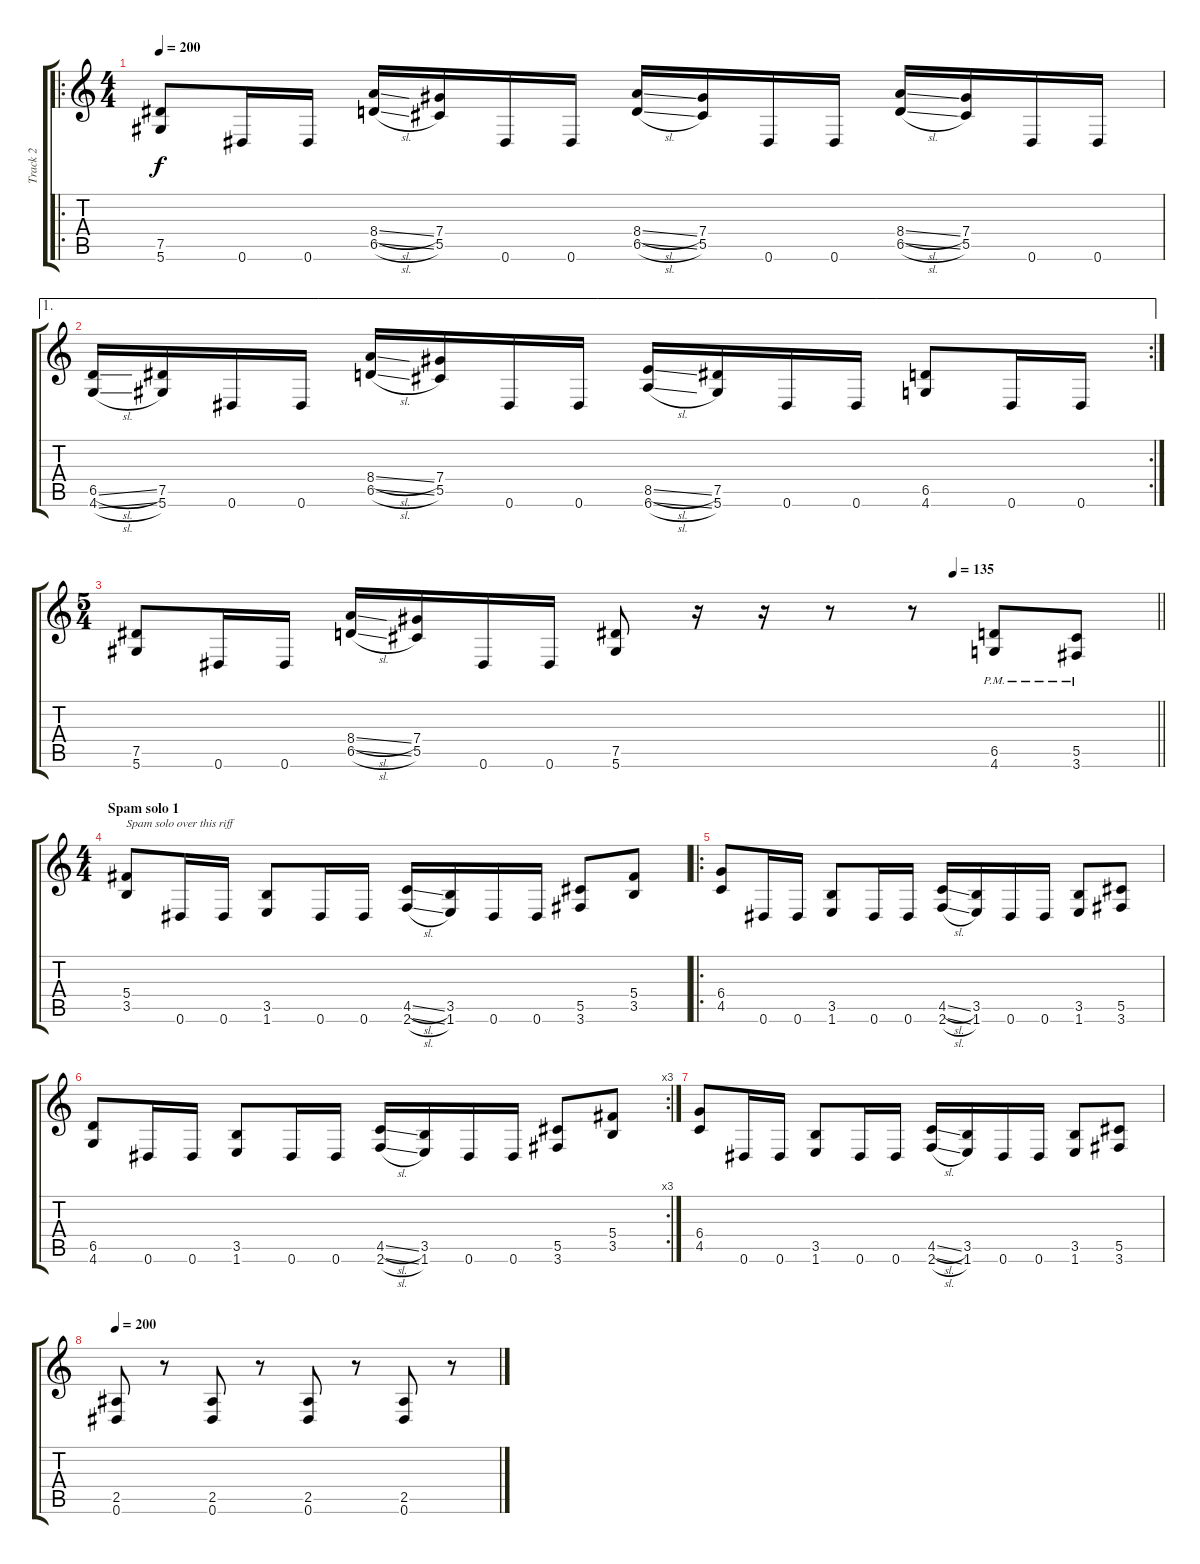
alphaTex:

\track ("Track 2" "Track 2") {instrument distortionguitar}
\staff {score tabs}
\tuning (Eb4 Bb3 Gb3 Db3 Ab2 Eb2) {hide}
\ro
\ts (4 4)
\tempo 200
\clef g2
\ks c
(7.5 5.6).8{dy f} 0.6.16 0.6.16 (8.4{sl} 6.5{sl}).16 (7.4 5.5).16 0.6.16 0.6.16 (8.4{sl} 6.5{sl}).16 (7.4 5.5).16 0.6.16 0.6.16 (8.4{sl} 6.5{sl}).16 (7.4 5.5).16 0.6.16 0.6.16 |
\ae 1
\rc 2
(6.5{sl} 4.6{sl}).16 (7.5 5.6).16 0.6.16 0.6.16 (8.4{sl} 6.5{sl}).16 (7.4 5.5).16 0.6.16 0.6.16 (8.5{sl} 6.6{sl}).16 (7.5 5.6).16 0.6.16 0.6.16 (6.5 4.6).8 0.6.16 0.6.16 |
\ts (5 4)
\tempo (135 0.8)
\barLineRight lightlight
(7.5 5.6).8 0.6.16 0.6.16 (8.4{sl} 6.5{sl}).16 (7.4 5.5).16 0.6.16 0.6.16 (7.5 5.6).8 r.16 r.16 r.8 r.8 (6.5{pm} 4.6{pm}).8 (5.5{pm} 3.6{pm}).8 |
\ts (4 4)
\section ("" "Spam solo 1")
(5.4 3.5).8{txt "Spam solo over this riff"} 0.6.16 0.6.16 (3.5 1.6).8 0.6.16 0.6.16 (4.5{sl} 2.6{sl}).16 (3.5 1.6).16 0.6.16 0.6.16 (5.5 3.6).8 (5.4 3.5).8 |
\ro
(6.4 4.5).8 0.6.16 0.6.16 (3.5 1.6).8 0.6.16 0.6.16 (4.5{sl} 2.6{sl}).16 (3.5 1.6).16 0.6.16 0.6.16 (3.5 1.6).8 (5.5 3.6).8 |
\rc 3
(6.5 4.6).8 0.6.16 0.6.16 (3.5 1.6).8 0.6.16 0.6.16 (4.5{sl} 2.6{sl}).16 (3.5 1.6).16 0.6.16 0.6.16 (5.5 3.6).8 (5.4 3.5).8 |
(6.4 4.5).8 0.6.16 0.6.16 (3.5 1.6).8 0.6.16 0.6.16 (4.5{sl} 2.6{sl}).16 (3.5 1.6).16 0.6.16 0.6.16 (3.5 1.6).8 (5.5 3.6).8 |
\tempo 200
(2.5 0.6).8 r.8 (2.5 0.6).8 r.8 (2.5 0.6).8 r.8 (2.5 0.6).8 r.8
